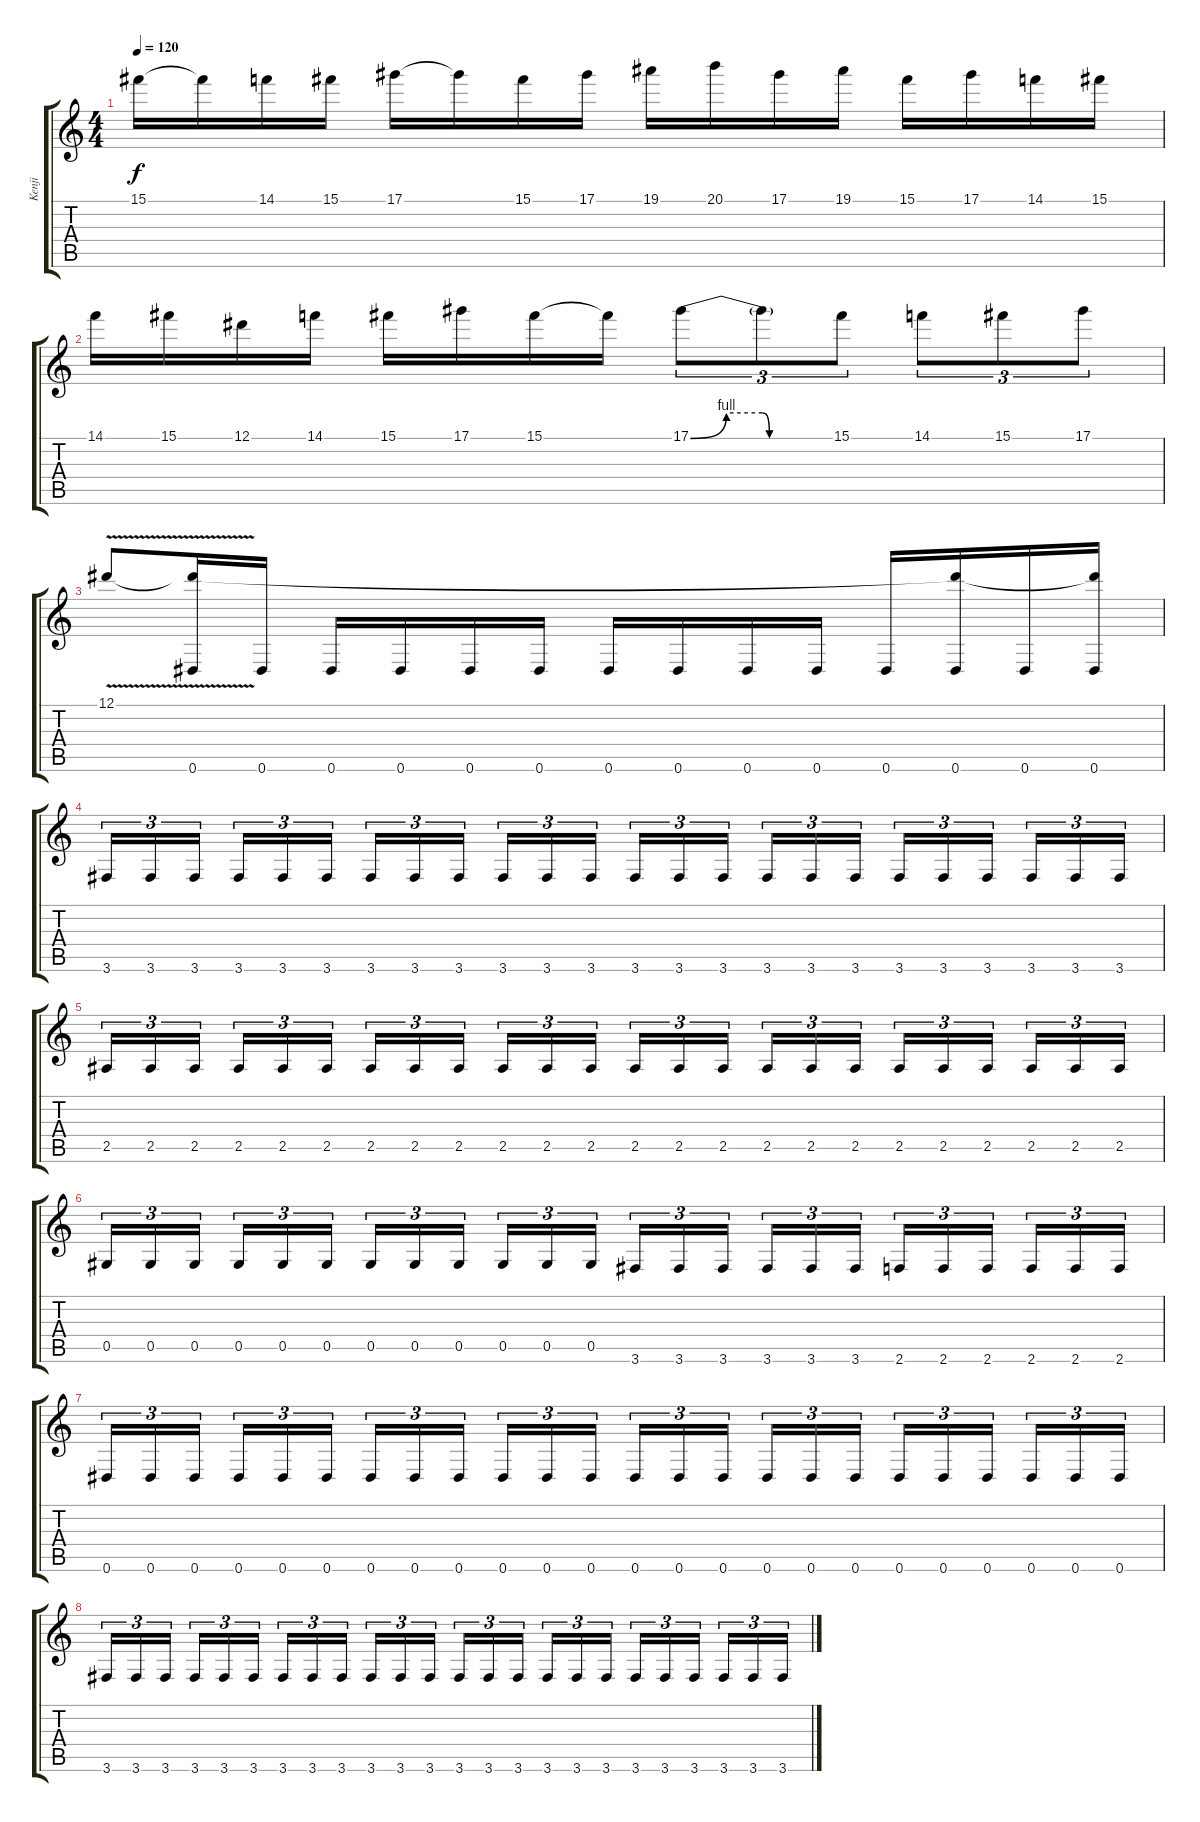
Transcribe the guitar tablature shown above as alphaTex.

\track ("Kenji" "Kenji") {instrument distortionguitar}
\staff {score tabs}
\tuning (Eb4 Bb3 Gb3 Db3 Ab2 Eb2) {hide}
\ts (4 4)
\tempo 120
\clef g2
\ks c
15.1.16{dy f} 15.1{t}.16 14.1.16 15.1.16 17.1.16 17.1{t}.16 15.1.16 17.1.16 19.1.16 20.1.16 17.1.16 19.1.16 15.1.16 17.1.16 14.1.16 15.1.16 |
14.1.16 15.1.16 12.1.16 14.1.16 15.1.16 17.1.16 15.1.16 15.1{t}.16 17.1{be (custom 0 0 15 4 30 4 33 0 45 0 60 0)}.8{tu (3 2)} 17.1{t}.8{tu (3 2)} 15.1.8{tu (3 2)} 14.1.8{tu (3 2)} 15.1.8{tu (3 2)} 17.1.8{tu (3 2)} |
12.1{v}.8 (12.1{t} 0.6).16 0.6.16 0.6.16 0.6.16 0.6.16 0.6.16 0.6.16 0.6.16 0.6.16 0.6.16 0.6.16 (12.1{t} 0.6).16 0.6.16 (12.1{t} 0.6).16 |
3.6.16{tu (3 2)} 3.6.16{tu (3 2)} 3.6.16{tu (3 2)} 3.6.16{tu (3 2)} 3.6.16{tu (3 2)} 3.6.16{tu (3 2)} 3.6.16{tu (3 2)} 3.6.16{tu (3 2)} 3.6.16{tu (3 2)} 3.6.16{tu (3 2)} 3.6.16{tu (3 2)} 3.6.16{tu (3 2)} 3.6.16{tu (3 2)} 3.6.16{tu (3 2)} 3.6.16{tu (3 2)} 3.6.16{tu (3 2)} 3.6.16{tu (3 2)} 3.6.16{tu (3 2)} 3.6.16{tu (3 2)} 3.6.16{tu (3 2)} 3.6.16{tu (3 2)} 3.6.16{tu (3 2)} 3.6.16{tu (3 2)} 3.6.16{tu (3 2)} |
2.5.16{tu (3 2)} 2.5.16{tu (3 2)} 2.5.16{tu (3 2)} 2.5.16{tu (3 2)} 2.5.16{tu (3 2)} 2.5.16{tu (3 2)} 2.5.16{tu (3 2)} 2.5.16{tu (3 2)} 2.5.16{tu (3 2)} 2.5.16{tu (3 2)} 2.5.16{tu (3 2)} 2.5.16{tu (3 2)} 2.5.16{tu (3 2)} 2.5.16{tu (3 2)} 2.5.16{tu (3 2)} 2.5.16{tu (3 2)} 2.5.16{tu (3 2)} 2.5.16{tu (3 2)} 2.5.16{tu (3 2)} 2.5.16{tu (3 2)} 2.5.16{tu (3 2)} 2.5.16{tu (3 2)} 2.5.16{tu (3 2)} 2.5.16{tu (3 2)} |
0.5.16{tu (3 2)} 0.5.16{tu (3 2)} 0.5.16{tu (3 2)} 0.5.16{tu (3 2)} 0.5.16{tu (3 2)} 0.5.16{tu (3 2)} 0.5.16{tu (3 2)} 0.5.16{tu (3 2)} 0.5.16{tu (3 2)} 0.5.16{tu (3 2)} 0.5.16{tu (3 2)} 0.5.16{tu (3 2)} 3.6.16{tu (3 2)} 3.6.16{tu (3 2)} 3.6.16{tu (3 2)} 3.6.16{tu (3 2)} 3.6.16{tu (3 2)} 3.6.16{tu (3 2)} 2.6.16{tu (3 2)} 2.6.16{tu (3 2)} 2.6.16{tu (3 2)} 2.6.16{tu (3 2)} 2.6.16{tu (3 2)} 2.6.16{tu (3 2)} |
0.6.16{tu (3 2)} 0.6.16{tu (3 2)} 0.6.16{tu (3 2)} 0.6.16{tu (3 2)} 0.6.16{tu (3 2)} 0.6.16{tu (3 2)} 0.6.16{tu (3 2)} 0.6.16{tu (3 2)} 0.6.16{tu (3 2)} 0.6.16{tu (3 2)} 0.6.16{tu (3 2)} 0.6.16{tu (3 2)} 0.6.16{tu (3 2)} 0.6.16{tu (3 2)} 0.6.16{tu (3 2)} 0.6.16{tu (3 2)} 0.6.16{tu (3 2)} 0.6.16{tu (3 2)} 0.6.16{tu (3 2)} 0.6.16{tu (3 2)} 0.6.16{tu (3 2)} 0.6.16{tu (3 2)} 0.6.16{tu (3 2)} 0.6.16{tu (3 2)} |
3.6.16{tu (3 2)} 3.6.16{tu (3 2)} 3.6.16{tu (3 2)} 3.6.16{tu (3 2)} 3.6.16{tu (3 2)} 3.6.16{tu (3 2)} 3.6.16{tu (3 2)} 3.6.16{tu (3 2)} 3.6.16{tu (3 2)} 3.6.16{tu (3 2)} 3.6.16{tu (3 2)} 3.6.16{tu (3 2)} 3.6.16{tu (3 2)} 3.6.16{tu (3 2)} 3.6.16{tu (3 2)} 3.6.16{tu (3 2)} 3.6.16{tu (3 2)} 3.6.16{tu (3 2)} 3.6.16{tu (3 2)} 3.6.16{tu (3 2)} 3.6.16{tu (3 2)} 3.6.16{tu (3 2)} 3.6.16{tu (3 2)} 3.6.16{tu (3 2)}
